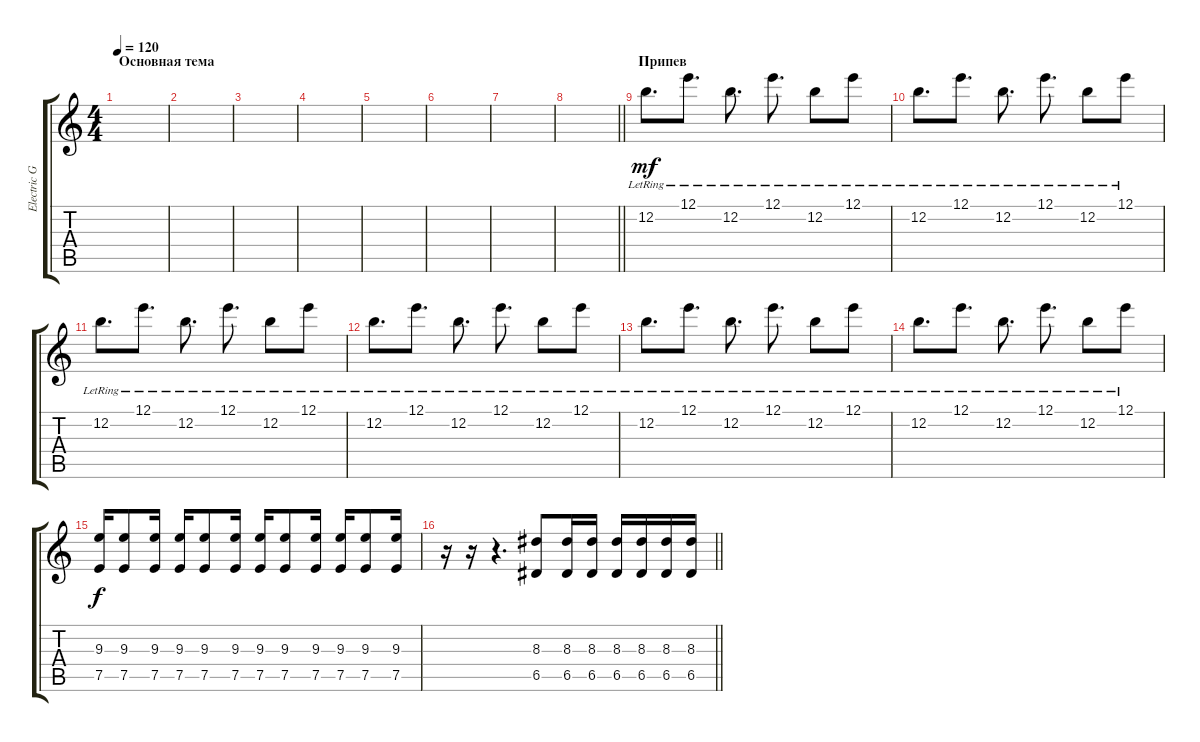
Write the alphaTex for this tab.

\track ("Electric Guitar" "Electric G") {instrument distortionguitar}
\staff {score tabs}
\tuning (E4 B3 G3 D3 A2 E2) {hide}
\ts (4 4)
\section ("" "Основная тема")
\tempo 120
\clef g2
\ks c
|
|
|
|
|
|
|
\barLineRight lightlight
|
\section ("" "Припев")
12.2{lr}.8{d dy mf} 12.1{lr}.8{d} 12.2{lr}.8{d} 12.1{lr}.8{d} 12.2{lr}.8 12.1{lr}.8 |
12.2{lr}.8{d} 12.1{lr}.8{d} 12.2{lr}.8{d} 12.1{lr}.8{d} 12.2{lr}.8 12.1{lr}.8 |
12.2{lr}.8{d} 12.1{lr}.8{d} 12.2{lr}.8{d} 12.1{lr}.8{d} 12.2{lr}.8 12.1{lr}.8 |
12.2{lr}.8{d} 12.1{lr}.8{d} 12.2{lr}.8{d} 12.1{lr}.8{d} 12.2{lr}.8 12.1{lr}.8 |
12.2{lr}.8{d} 12.1{lr}.8{d} 12.2{lr}.8{d} 12.1{lr}.8{d} 12.2{lr}.8 12.1{lr}.8 |
12.2{lr}.8{d} 12.1{lr}.8{d} 12.2{lr}.8{d} 12.1{lr}.8{d} 12.2{lr}.8 12.1{lr}.8 |
(9.3 7.5).16{dy f} (9.3 7.5).8 (9.3 7.5).16 (9.3 7.5).16 (9.3 7.5).8 (9.3 7.5).16 (9.3 7.5).16 (9.3 7.5).8 (9.3 7.5).16 (9.3 7.5).16 (9.3 7.5).8 (9.3 7.5).16 |
\barLineRight lightlight
r.16 r.16 r.4{d} (8.3 6.5).8 (8.3 6.5).16 (8.3 6.5).16 (8.3 6.5).16 (8.3 6.5).16 (8.3 6.5).16 (8.3 6.5).16
